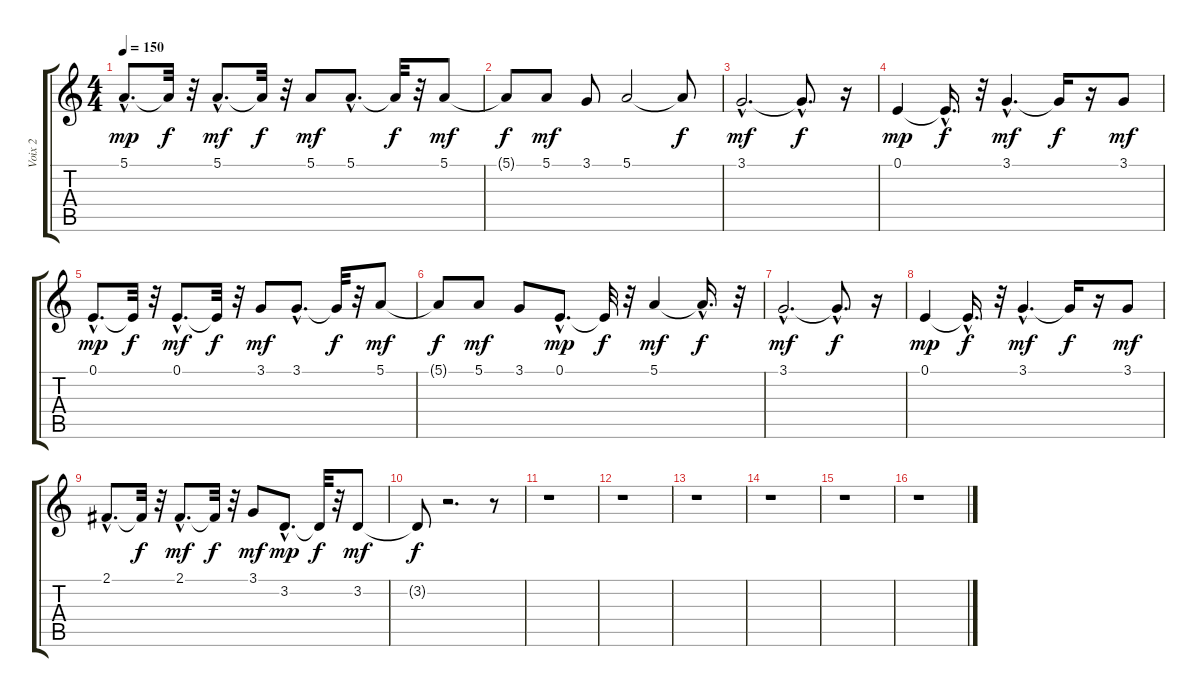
\track ("Voix 2" "Voix 2") {instrument trombone}
\staff {score tabs}
\tuning (E4 B3 G3 D3 A2 E2) {hide}
\ts (4 4)
\tempo 150
\clef g2
\ks c
5.1{hac}.8{d dy mp} 5.1{t}.32{dy f} r.32 5.1{hac}.8{d dy mf} 5.1{t}.32{dy f} r.32 5.1.8{dy mf} 5.1{hac}.8{d} 5.1{t}.32{dy f} r.32 5.1.8{dy mf} |
5.1{t}.8{dy f} 5.1.8{dy mf} 3.1.8 5.1.2 5.1{t}.8{dy f} |
3.1{hac}.2{d dy mf} 3.1{hac t}.8{d dy f} r.16 |
0.1.4{dy mp} 0.1{hac t}.16{d dy f} r.32 3.1{hac}.4{d dy mf} 3.1{t}.16{dy f} r.16 3.1.8{dy mf} |
0.1{hac}.8{d dy mp} 0.1{t}.32{dy f} r.32 0.1{hac}.8{d dy mf} 0.1{t}.32{dy f} r.32 3.1.8{dy mf} 3.1{hac}.8{d} 3.1{t}.32{dy f} r.32 5.1.8{dy mf} |
5.1{t}.8{dy f} 5.1.8{dy mf} 3.1.8 0.1{hac}.8{d dy mp} 0.1{t}.32{dy f} r.32 5.1.4{dy mf} 5.1{hac t}.16{d dy f} r.32 |
3.1{hac}.2{d dy mf} 3.1{hac t}.8{d dy f} r.16 |
0.1.4{dy mp} 0.1{hac t}.16{d dy f} r.32 3.1{hac}.4{d dy mf} 3.1{t}.16{dy f} r.16 3.1.8{dy mf} |
2.1{hac}.8{d} 2.1{t}.32{dy f} r.32 2.1{hac}.8{d dy mf} 2.1{t}.32{dy f} r.32 3.1.8{dy mf} 3.2{hac}.8{d dy mp} 3.2{t}.32{dy f} r.32 3.2.8{dy mf} |
3.2{t}.8{dy f} r.2{d} r.8 |
r.1 |
r.1 |
r.1 |
r.1 |
r.1 |
r.1
